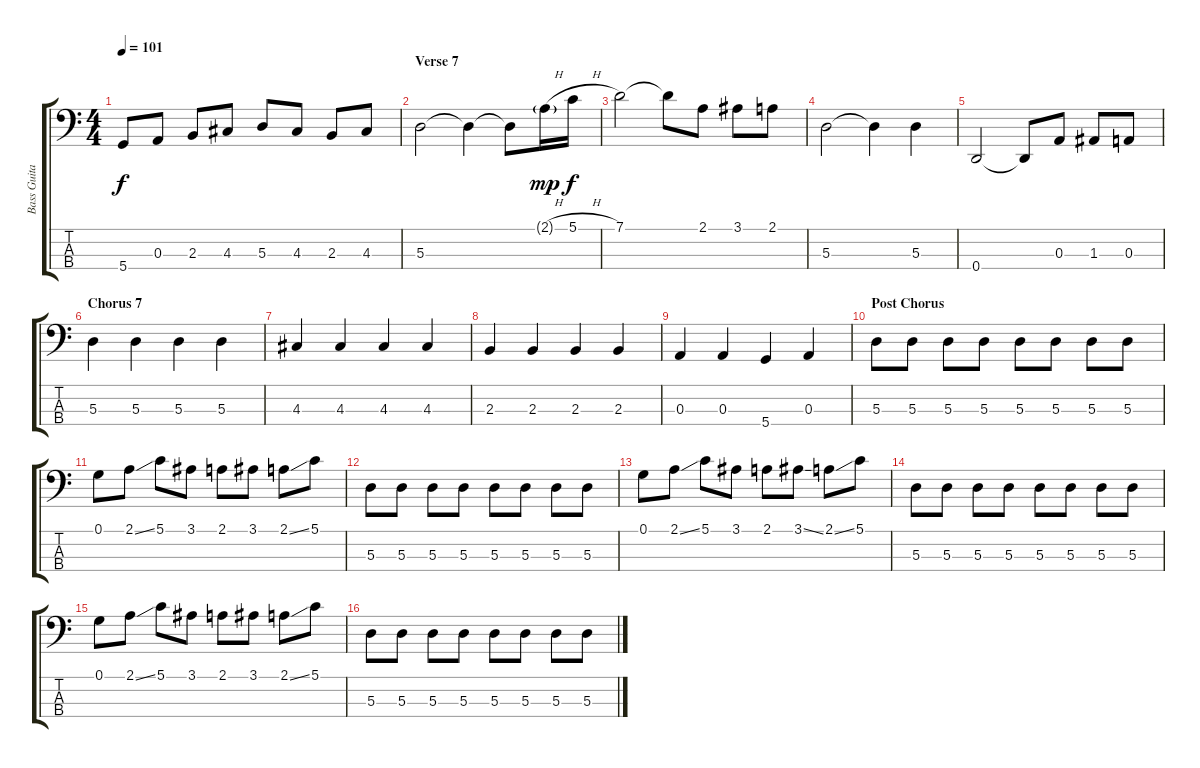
\track ("Bass Guitar" "Bass Guita") {instrument electricbassfinger}
\staff {score tabs}
\tuning (G2 D2 A1 D1) {hide}
\ts (4 4)
\tempo 101
\clef f4
\ks c
5.4.8{dy f} 0.3.8 2.3.8 4.3.8 5.3.8 4.3.8 2.3.8 4.3.8 |
\section ("" "Verse 7")
5.3.2 5.3{t}.4 5.3{t}.8 2.1{h g}.16{dy mp} 5.1{h}.16{dy f} |
7.1.2 7.1{t}.8 2.1.8 3.1.8 2.1.8 |
5.3.2 5.3{t}.4 5.3.4 |
0.4.2 0.4{t}.8 0.3.8 1.3.8 0.3.8 |
\section ("" "Chorus 7")
5.3.4 5.3.4 5.3.4 5.3.4 |
4.3.4 4.3.4 4.3.4 4.3.4 |
2.3.4 2.3.4 2.3.4 2.3.4 |
0.3.4 0.3.4 5.4.4 0.3.4 |
\section ("" "Post Chorus")
5.3.8 5.3.8 5.3.8 5.3.8 5.3.8 5.3.8 5.3.8 5.3.8 |
0.1.8 2.1{ss}.8 5.1.8 3.1.8 2.1.8 3.1.8 2.1{ss}.8 5.1.8 |
5.3.8 5.3.8 5.3.8 5.3.8 5.3.8 5.3.8 5.3.8 5.3.8 |
0.1.8 2.1{ss}.8 5.1.8 3.1.8 2.1.8 3.1{ss}.8 2.1{ss}.8 5.1.8 |
5.3.8 5.3.8 5.3.8 5.3.8 5.3.8 5.3.8 5.3.8 5.3.8 |
0.1.8 2.1{ss}.8 5.1.8 3.1.8 2.1.8 3.1.8 2.1{ss}.8 5.1.8 |
5.3.8 5.3.8 5.3.8 5.3.8 5.3.8 5.3.8 5.3.8 5.3.8
